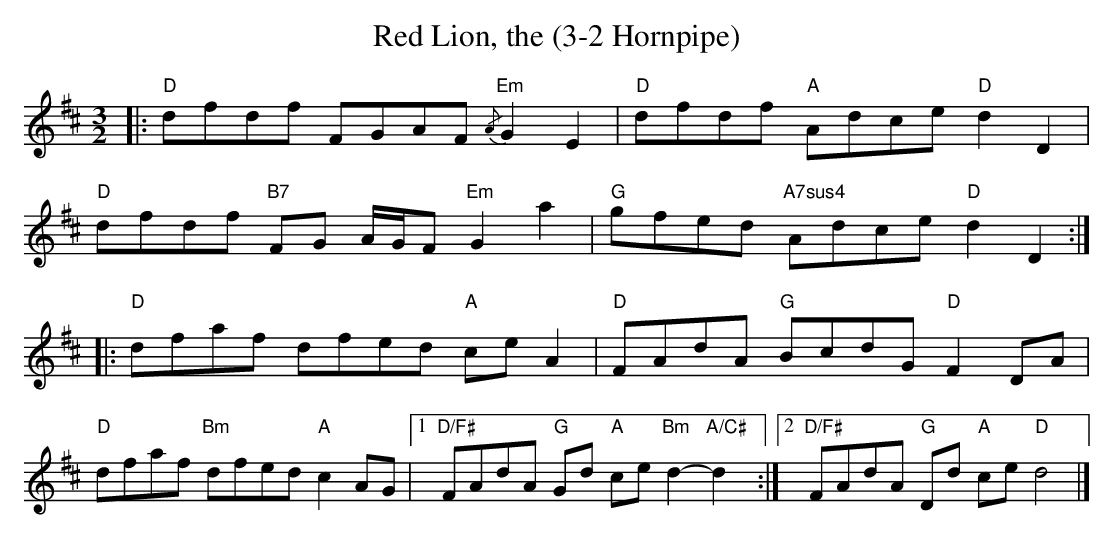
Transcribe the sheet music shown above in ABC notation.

X:1
T:Red Lion, the (3-2 Hornpipe)
L:1/4
M:3/2
K:D
V:1
|: "D" d/f/d/f/ F/G/A/F/ "Em"{/A} G E | "D" d/f/d/f/ "A" A/d/c/e/ "D" d D |
"D" d/f/d/f/ "B7" F/G/ A/4G/4F/ "Em" G a | "G" g/f/e/d/ "A7sus4" A/d/c/e/ "D" d D :|
|:"D" d/f/a/f/ d/f/e/d/ "A" c/e/ A | "D" F/A/d/A/ "G" B/c/d/G/ "D" F D/A/ |
"D" d/f/a/f/ "Bm" d/f/e/d/ "A" c A/G/ |1 "D/F#" F/A/d/A/ "G" G/d/ "A"c/e/ "Bm" d- "A/C#" d :|2  "D/F#" F/A/d/A/ "G" D/d/ "A"c/e/ "D" d2 |]
